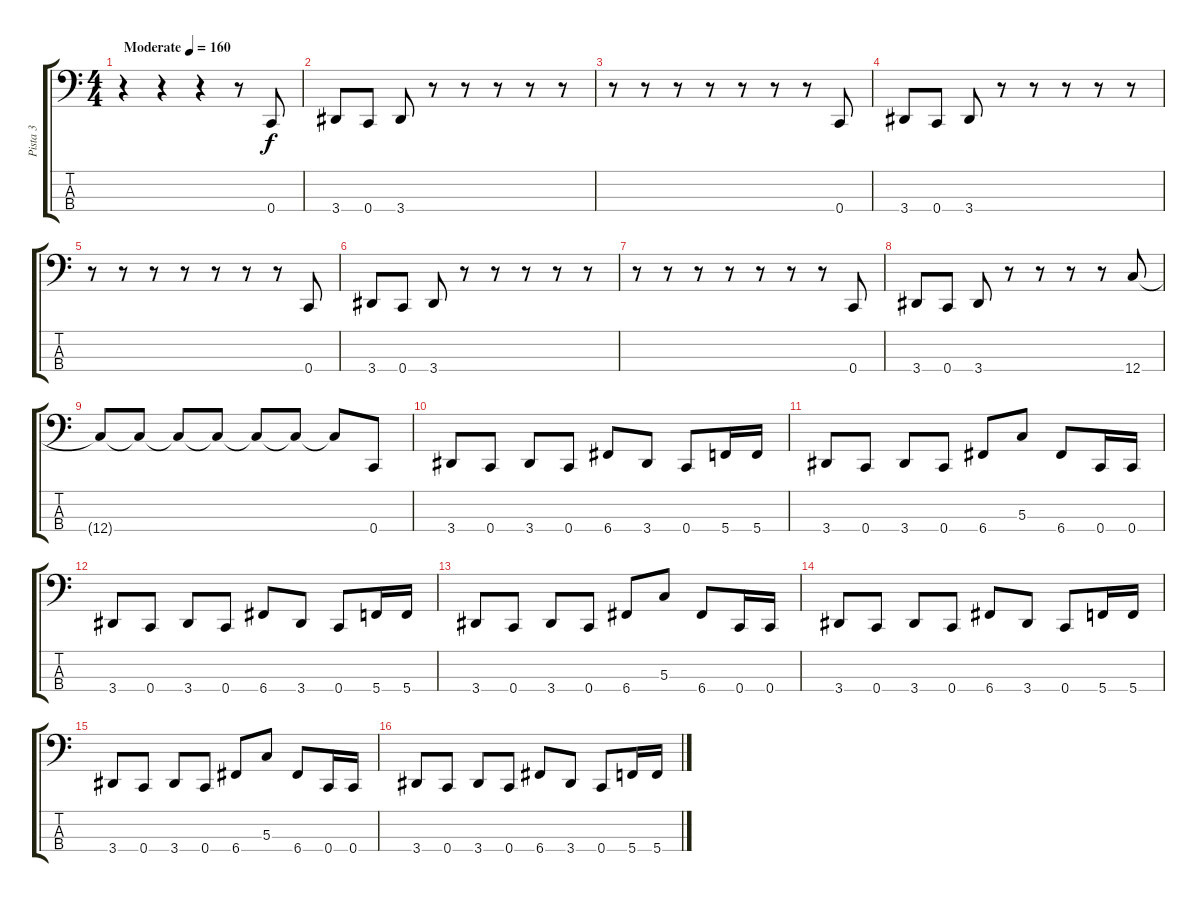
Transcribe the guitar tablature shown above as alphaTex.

\track ("Pista 3" "Pista 3") {instrument electricbassfinger}
\staff {score tabs}
\tuning (F2 C2 G1 C1) {hide}
\ts (4 4)
\tempo (160 "Moderate")
\clef f4
\ks c
r.4{dy f instrument electricbassfinger} r.4 r.4 r.8 0.4.8 |
3.4.8 0.4.8 3.4.8 r.8 r.8 r.8 r.8 r.8 |
r.8 r.8 r.8 r.8 r.8 r.8 r.8 0.4.8 |
3.4.8 0.4.8 3.4.8 r.8 r.8 r.8 r.8 r.8 |
r.8 r.8 r.8 r.8 r.8 r.8 r.8 0.4.8 |
3.4.8 0.4.8 3.4.8 r.8 r.8 r.8 r.8 r.8 |
r.8 r.8 r.8 r.8 r.8 r.8 r.8 0.4.8 |
3.4.8 0.4.8 3.4.8 r.8 r.8 r.8 r.8 12.4.8 |
12.4{t}.8 12.4{t}.8 12.4{t}.8 12.4{t}.8 12.4{t}.8 12.4{t}.8 12.4{t}.8 0.4.8 |
3.4.8 0.4.8 3.4.8 0.4.8 6.4.8 3.4.8 0.4.8 5.4.16 5.4.16 |
3.4.8 0.4.8 3.4.8 0.4.8 6.4.8 5.3.8 6.4.8 0.4.16 0.4.16 |
3.4.8 0.4.8 3.4.8 0.4.8 6.4.8 3.4.8 0.4.8 5.4.16 5.4.16 |
3.4.8 0.4.8 3.4.8 0.4.8 6.4.8 5.3.8 6.4.8 0.4.16 0.4.16 |
3.4.8 0.4.8 3.4.8 0.4.8 6.4.8 3.4.8 0.4.8 5.4.16 5.4.16 |
3.4.8 0.4.8 3.4.8 0.4.8 6.4.8 5.3.8 6.4.8 0.4.16 0.4.16 |
3.4.8 0.4.8 3.4.8 0.4.8 6.4.8 3.4.8 0.4.8 5.4.16 5.4.16
